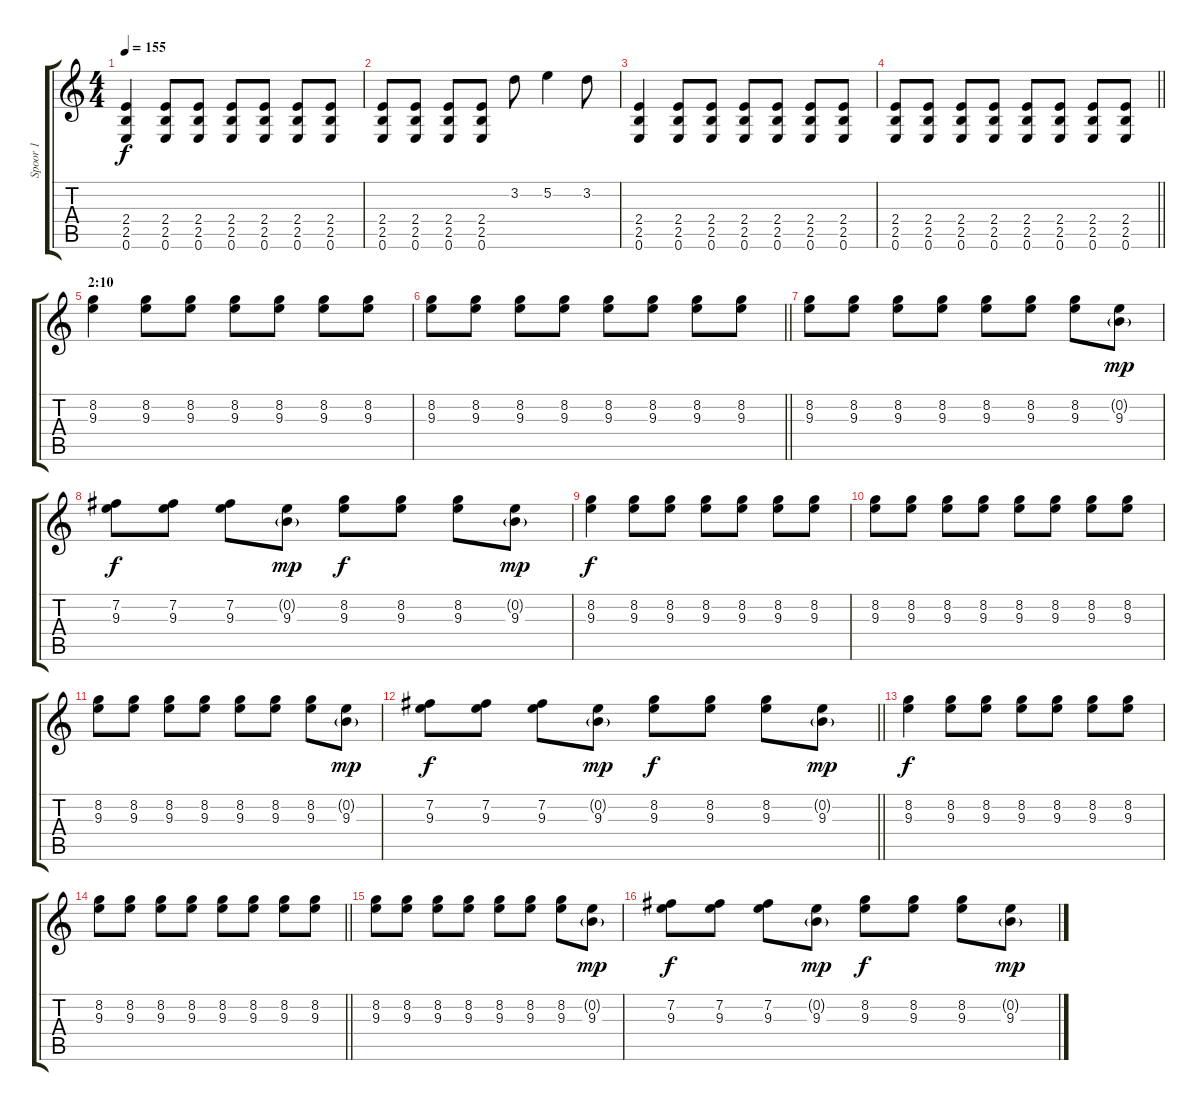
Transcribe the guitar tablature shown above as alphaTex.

\track ("Spoor 1" "Spoor 1") {instrument overdrivenguitar}
\staff {score tabs}
\tuning (E4 B3 G3 D3 A2 E2) {hide}
\ts (4 4)
\tempo 155
\clef g2
\ks c
(2.4 2.5 0.6).4{dy f} (2.4 2.5 0.6).8 (2.4 2.5 0.6).8 (2.4 2.5 0.6).8 (2.4 2.5 0.6).8 (2.4 2.5 0.6).8 (2.4 2.5 0.6).8 |
(2.4 2.5 0.6).8 (2.4 2.5 0.6).8 (2.4 2.5 0.6).8 (2.4 2.5 0.6).8 3.2.8 5.2.4 3.2.8 |
(2.4 2.5 0.6).4 (2.4 2.5 0.6).8 (2.4 2.5 0.6).8 (2.4 2.5 0.6).8 (2.4 2.5 0.6).8 (2.4 2.5 0.6).8 (2.4 2.5 0.6).8 |
\barLineRight lightlight
(2.4 2.5 0.6).8 (2.4 2.5 0.6).8 (2.4 2.5 0.6).8 (2.4 2.5 0.6).8 (2.4 2.5 0.6).8 (2.4 2.5 0.6).8 (2.4 2.5 0.6).8 (2.4 2.5 0.6).8 |
\section ("" "2:10")
(8.2 9.3).4 (8.2 9.3).8 (8.2 9.3).8 (8.2 9.3).8 (8.2 9.3).8 (8.2 9.3).8 (8.2 9.3).8 |
\barLineRight lightlight
(8.2 9.3).8 (8.2 9.3).8 (8.2 9.3).8 (8.2 9.3).8 (8.2 9.3).8 (8.2 9.3).8 (8.2 9.3).8 (8.2 9.3).8 |
(8.2 9.3).8 (8.2 9.3).8 (8.2 9.3).8 (8.2 9.3).8 (8.2 9.3).8 (8.2 9.3).8 (8.2 9.3).8 (0.2{g} 9.3).8{dy mp} |
(7.2 9.3).8{dy f} (7.2 9.3).8 (7.2 9.3).8 (0.2{g} 9.3).8{dy mp} (8.2 9.3).8{dy f} (8.2 9.3).8 (8.2 9.3).8 (0.2{g} 9.3).8{dy mp} |
(8.2 9.3).4{dy f} (8.2 9.3).8 (8.2 9.3).8 (8.2 9.3).8 (8.2 9.3).8 (8.2 9.3).8 (8.2 9.3).8 |
(8.2 9.3).8 (8.2 9.3).8 (8.2 9.3).8 (8.2 9.3).8 (8.2 9.3).8 (8.2 9.3).8 (8.2 9.3).8 (8.2 9.3).8 |
(8.2 9.3).8 (8.2 9.3).8 (8.2 9.3).8 (8.2 9.3).8 (8.2 9.3).8 (8.2 9.3).8 (8.2 9.3).8 (0.2{g} 9.3).8{dy mp} |
\barLineRight lightlight
(7.2 9.3).8{dy f} (7.2 9.3).8 (7.2 9.3).8 (0.2{g} 9.3).8{dy mp} (8.2 9.3).8{dy f} (8.2 9.3).8 (8.2 9.3).8 (0.2{g} 9.3).8{dy mp} |
(8.2 9.3).4{dy f} (8.2 9.3).8 (8.2 9.3).8 (8.2 9.3).8 (8.2 9.3).8 (8.2 9.3).8 (8.2 9.3).8 |
\barLineRight lightlight
(8.2 9.3).8 (8.2 9.3).8 (8.2 9.3).8 (8.2 9.3).8 (8.2 9.3).8 (8.2 9.3).8 (8.2 9.3).8 (8.2 9.3).8 |
(8.2 9.3).8 (8.2 9.3).8 (8.2 9.3).8 (8.2 9.3).8 (8.2 9.3).8 (8.2 9.3).8 (8.2 9.3).8 (0.2{g} 9.3).8{dy mp} |
(7.2 9.3).8{dy f} (7.2 9.3).8 (7.2 9.3).8 (0.2{g} 9.3).8{dy mp} (8.2 9.3).8{dy f} (8.2 9.3).8 (8.2 9.3).8 (0.2{g} 9.3).8{dy mp}
